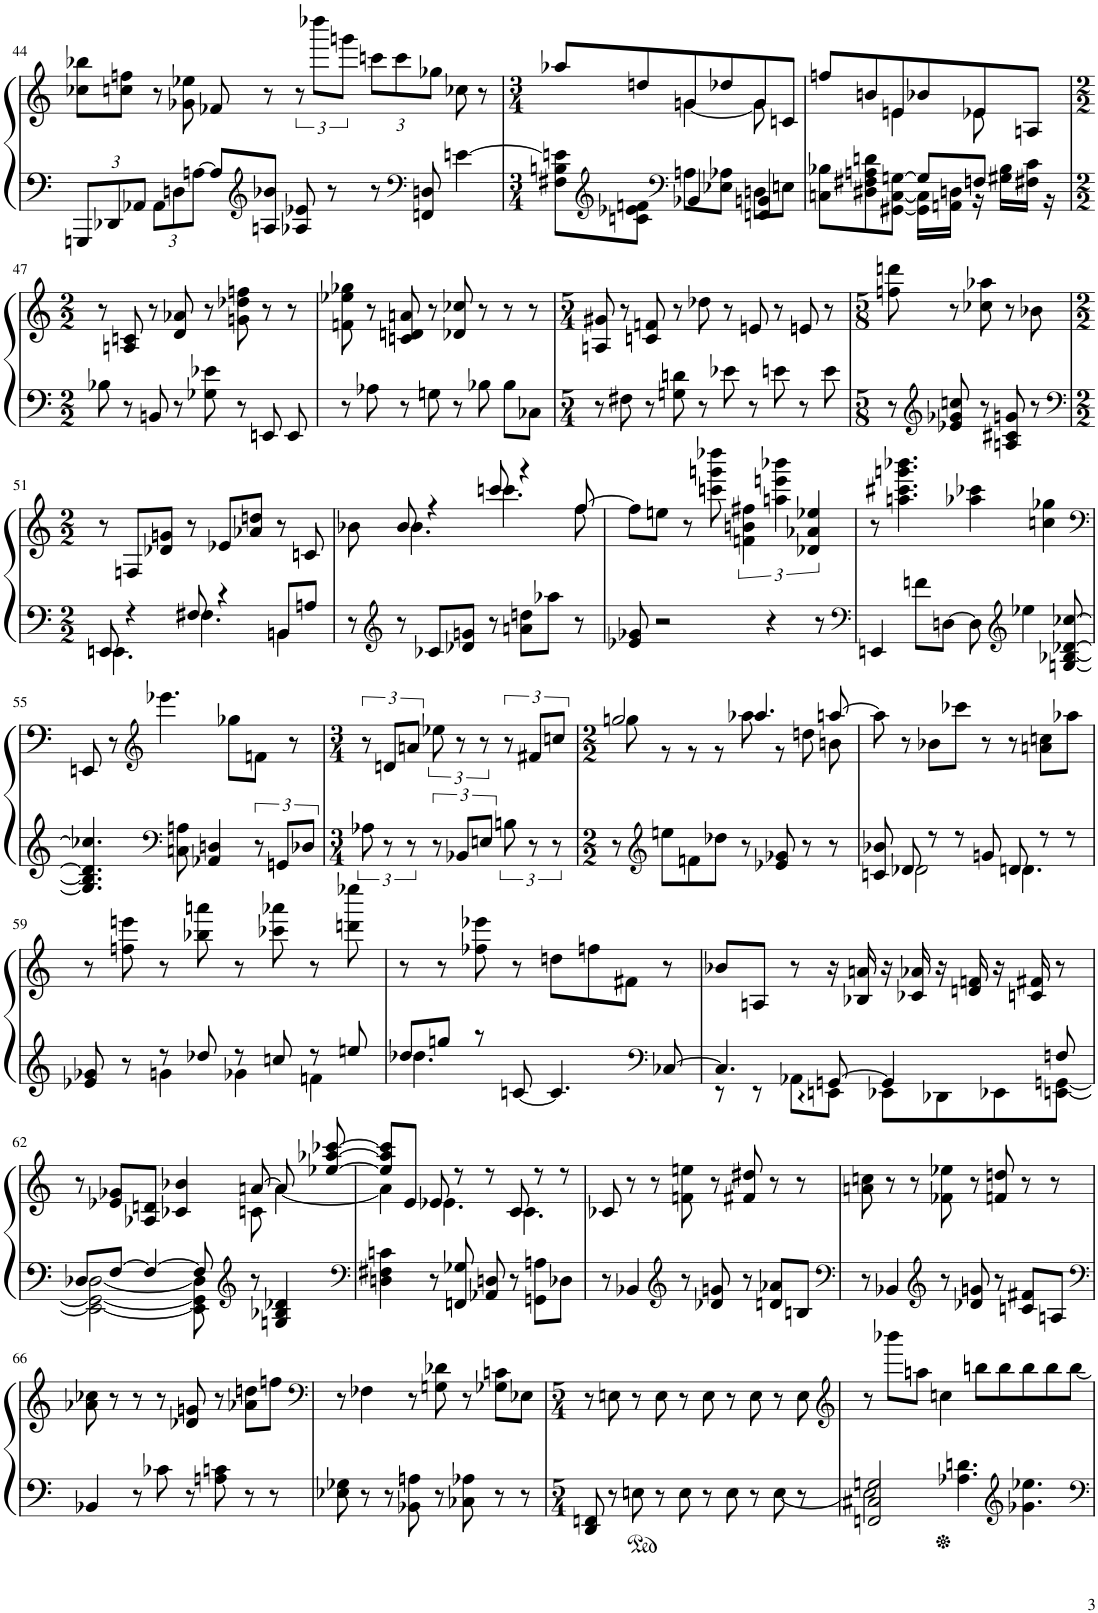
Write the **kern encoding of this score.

**kern	**kern
*part1	*part1
*staff2	*staff1
*I"Piano	*
*I'Pno.	*
!!LO:PB:g=z
*clefF4	*clefG2
*k[]	*k[]
*M6/4	*M6/4
*Xbrackettup	*
=44	=44
12GGGn/L	8cc-X\ 8bb-X\L
12DD-X/	.
.	8ccn\ 8ffn\J
12AA-X/J	.
12AA-\L	8r
12Dn\	.
.	8g-X\ 8ee-X\
[12An\J	.
8A/L]	8f-X/
*clefG2	*
8An/ 8b-X/J	8r
8A-X/ 8e-X/	12r
.	12dddd-X\L
8r	.
.	12gggn\J
*	*Xbrackettup
8r	12cccn\L
.	12ccc\
*clefF4	*
8FFn/ 8Dn/	.
.	12gg-X\J
[4en\	8cc-X\
.	8r
=45	=45
*M3/4	*M3/4
*^	*^
8F#X\ 8Bn\ 8en\]L	4ryy	8aa-X/L	4ryy
*clefG2	*	*	*
8cn\ 8e-X\ 8fn\J	.	8ddn/	.
*clefF4	*	*	*
4BB-X/	8An\L	8gn/	[4g\
.	8E-X\ 8A-X\J	8dd-X/	.
4FFn/ 4BBn/	8Dn\L	8g/	8g\]
.	8En\J	8cn/J	8ryy
=46	=46	=46	=46
8Cn\ 8B-X\L	4.ryy	8ffn/L	4ryy
8D#X\ 8F#X\ 8An\ 8dn\	.	8bn/	.
[8GG#X\ [8C\ [8Gn\J	.	8en/	4e\
8G/L]	16GG#\] 16C\]LL	8b-X/	.
.	16AAn\ 16Dn\JJ	.	.
8Fn/J	16r	8e-X/	8e-\
.	16G#X\ 16B-\LL	.	.
8ryy	16F#X\ 16c\JJ	8An/J	8ryy
.	16r	.	.
*v	*v	*	*
*	*v	*v
!!LO:LB:g=z
=47	=47
*M2/2	*M2/2
8B-X\	8r
8r	8An/ 8cn/
8BBn/	8r
8r	8d/ 8a-X/
8G-X\ 8e-X\	8r
8r	8gn\ 8dd-X\ 8ffn\
8EEn/	8r
8EE/	8r
=48	=48
8r	8fn\ 8ee-X\ 8gg-X\
8A-X\	8r
8r	8cn/ 8dn/ 8an/
8Gn\	8r
8r	8d-X/ 8cc-X/
8B-X\	8r
8B-\L	8r
8C-X\J	8r
=49	=49
*M5/4	*M5/4
8r	8An/ 8g#X/
8F#X\	8r
8r	8cn/ 8fn/
8Gn\ 8dn\	8r
8r	8dd-X\
8e-X\	8r
8r	8en/
8en\	8r
8r	8en/
8e\	8r
=50	=50
*M5/8	*M5/8
8r	8ffn\ 8dddn\
*clefG2	*
8e-X/ 8g-X/ 8ccn/	8r
8r	8cc-X\ 8aa-X\
8An/ 8c#X/ 8gn/	8r
8r	8b-X\
!!LO:LB:g=z
=51	=51
*clefF4	*
*M2/2	*M2/2
*^	*
8EEn/	4.EE\	8r
4r	.	8Fn/L
.	.	8d-X/ 8gn/J
8F#X/	4.F#\	8r
4r	.	8e-X/L
.	.	8a-X/ 8ddn/J
8BBn/L	4BB\	8r
8An/J	.	8cn/
*v	*v	*
=52	=52
*	*^
8r	8b-X\	8ryy
*clefG2	*	*
8r	8b-/	4.b-\
8c-X/L	4r	.
8d-X/ 8gn/J	.	.
8r	8cccn/	4.ccc\
8an\ 8ddn\L	4r	.
8aa-X\J	.	.
8r	[8ff/	8ff\
*	*v	*v
=53	=53
8e-X/ 8g-X/	8ff\L]
2r	8een\J
.	8r
.	8cccn\ 8gggn\ 8dddd-X\
*	*brackettup
.	6fn\ 6bn\ 6ff#X\
4r	.
.	6aan\ 6eeen\ 6bbb-X\
.	6d-X/ 6a-X/ 6ee-X/
8r	.
=54	=54
*clefF4	*
4EEn/	8r
.	4.aan\ 4.ccc#X\ 4.gggn\ 4.bbb-X\
8fn\L	.
[8Dn\J	.
8D\]	4aa-X\ 4ccc-X\
*clefG2	*
4ee-X\	.
.	4ccn\ 4gg-X\
[8Gn/ [8B-X/ [8d-X/ [8cc-X/	.
!!LO:LB:g=z
=55	=55
*	*clefF4
4.G/] 4.B-/] 4.d-/] 4.cc-X/]	8EEn/
.	8r
*	*clefG2
.	4.eee-X\
*clefF4	*
8Cn\ 8An\	.
4AA-X/ 4Dn/	.
.	8gg-X\L
*brackettup	*
12r	8fn\J
12GGn/L	.
.	8r
12D-X/J	.
=56	=56
*M3/4	*M3/4
12A-X\	12r
4r	12dn/L
.	12an/J
.	12ee-X\
12BB-X/L	4r
12En/J	.
12Bn\	.
12r	12f#X/L
12r	12ccn/J
=57	=57
*M2/2	*M2/2
*	*^
8r	2gg/	8ggn\
*clefG2	*	*
8een\L	.	8r
8fn\	.	8r
8dd-X\J	.	8r
8r	4.aa-X/	8aa-\
8e-X/ 8g-X/	.	8r
8r	.	8ddn\
8r	[8aan/	8bn\
*	*v	*v
=58	=58
*^	*
8cn/ 8b-X/	8ryy	8aa\]
8d-X/	2d-\	8r
8r	.	8b-X\L
8r	.	8ccc-X\J
8gn/	.	8r
8dn/	4.d\	8r
8r	.	8an\ 8ccn\L
8r	.	8aa-X\J
!!LO:LB:g=z
=59	=59	=59
*	*	*^
8e-X/ 8g-X/	4ryy	8r	8ryy
8r	.	8ffn\ 8eeen\	2..ryy
8r	4gn\	8r	.
8dd-X/	.	8bb-X\ 8aaan\	.
8r	4g-X\	8r	.
8ccn/	.	8ccc-X\ 8aaa-X\	.
8r	4fn\	8r	.
8een/	.	8dddn\ 8eeee-X\	.
*	*	*v	*v
=60	=60	=60
8dd-X/L	4.dd-\	8r
8ggn/J	.	8r
8r	.	8ff-X\ 8eee-X\
[8cn/	2ryy	8r
4.c/]	.	8ddn\L
.	.	8ffn\
.	.	8f#X\J
*clefF4	*	*
[8C-X/	8ryy	8r
=61	=61	=61
4.C-/]	8r	8b-X/L
.	8r	8An/J
.	8AA-X\L	8r
[8GGn/	8EEn\J	16r
.	.	16B-X/ 16an/
4GG/]	8EE-X\L	16r
.	.	16c-X/ 16a-X/
.	8DD-X\	16r
.	.	16dn/ 16fn/
8ryy	8EE-X\	16r
.	.	16cn/ 16f#X/
8Fn/	[8EEn\ [8GGn\J	8r
!!LO:LB:g=z
=62	=62	=62
*	*	*^
8D-X/L	2EE\_ 2GG\_ [2D-\	8r	8ryy
*	*	*v	*v
[8F/J	.	8e-X/ 8g-X/L
4F/_	.	8A-X/ 8dn/J
.	.	4c-X/ 4b-X/
8F/]	8EE\] 8GG\] 8D-\]	.
*clefG2	*	*
*	*	*^
8r	4.ryy	[8an/	8cn\
4Gn/ 4B-X/ 4d-X/	.	8a/]	[4a\
.	.	[8ee-X/ [8aa-X/ [8ccc-X/	.
*v	*v	*	*
=63	=63	=63
*clefF4	*	*
4Dn\ 4F#X\ 4cn\	8ee-/] 8aa-/] 8ccc-/]L	4a\]
.	8e/J	.
8r	8e-X/	4.e-\
8FFn/ 8G-X/	8r	.
8AA-X/ 8Dn/	8r	.
8r	8c/	4.c\
8GGn\ 8An\L	8r	.
8D-X\J	8r	.
*	*v	*v
=64	=64
8r	8c-X/
4BB-X/	8r
.	8r
*clefG2	*
8r	8fn\ 8een\
8d-X/ 8gn/	8r
8r	8f#X/ 8dd#X/
8dn/ 8a-X/L	8r
8Bn/J	8r
=65	=65
*clefF4	*
8r	8an\ 8ccn\
4BB-X/	8r
.	8r
*clefG2	*
8r	8f-X\ 8ee-X\
8d-X/ 8gn/	8r
8r	8fn/ 8ddn/
8cn/ 8f#X/L	8r
8An/J	8r
!!LO:LB:g=z
=66	=66
*clefF4	*
4BB-X/	8a-X\ 8cc-X\
.	8r
8r	8r
8c-X\	8r
8r	8d-X/ 8gn/
8An\ 8cn\	8r
8r	8a-X\ 8ddn\L
8r	8ffn\J
=67	=67
*	*clefF4
8E-X\ 8G-X\	8r
8r	4F-X\
8r	.
8BB-X\ 8An\	8r
8r	8Gn\ 8d-X\
8C-X\ 8A-X\	8r
8r	8G-X\ 8cn\L
8r	8E-X\J
=68	=68
*M5/4	*M5/4
8DD/ 8FFn/	8r
8r	8En\
8En\	8r
8r	8E\
8E\	8r
8r	8E\
8E\	8r
8r	8E\
[8E\	8r
8r	8E\
=69	=69
*	*clefG2
*^	*
2FFn/ 2C#X/ 2Gn/	2E\]	8r
.	.	8bbb-X\L
.	.	8aan\J
.	.	4ccn\
4.A-X\ 4.dn\	2.ryy	.
.	.	8bbn\L
.	.	8bb\
*clefG2	*	*
4.g-X\ 4.ee-X\	.	8bb\
.	.	8bb\
.	.	[8bb\J
*v	*v	*
=	=
*-	*-
